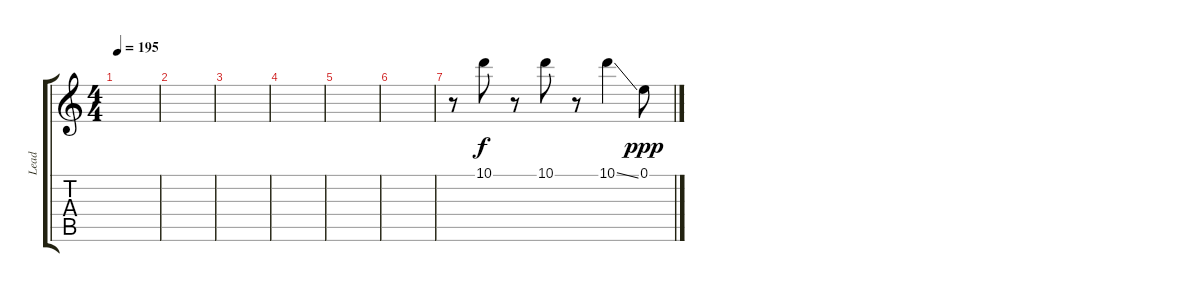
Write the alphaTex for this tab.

\track ("Lead" "Lead") {instrument overdrivenguitar}
\staff {score tabs}
\tuning (E4 B3 G3 D3 A2 E2) {hide}
\ts (4 4)
\tempo 195
\clef g2
\ks c
|
|
|
|
|
|
r.8 10.1.8 r.8 10.1.8 r.8 10.1{ss}.4 0.1.8{dy ppp}
